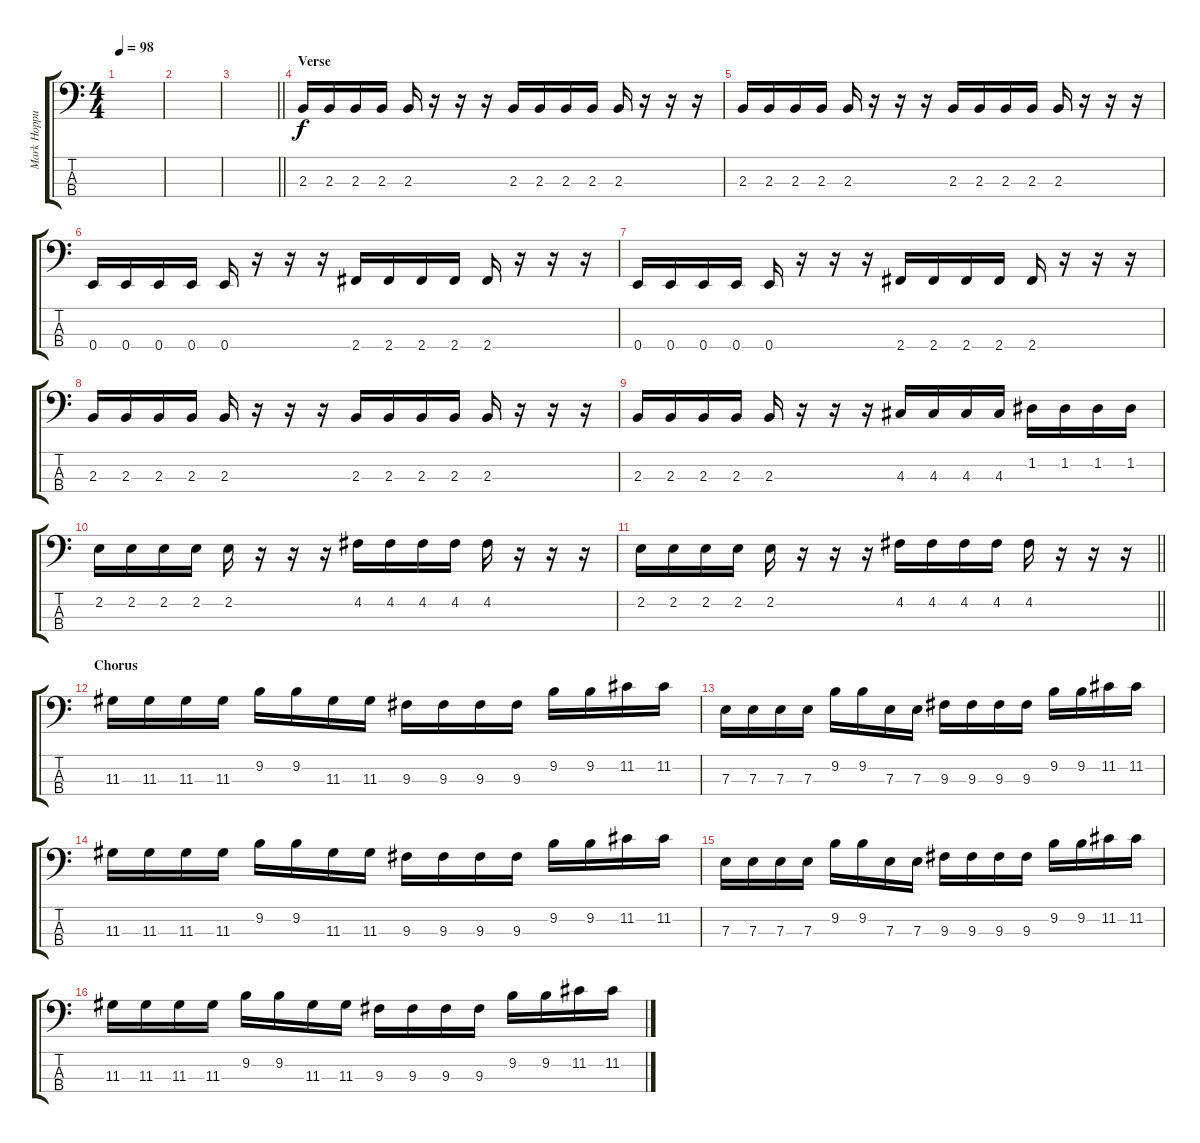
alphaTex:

\track ("Mark Hoppus" "Mark Hoppu") {instrument electricbasspick}
\staff {score tabs}
\tuning (G2 D2 A1 E1) {hide}
\ts (4 4)
\tempo 98
\clef f4
\ks c
|
|
\barLineRight lightlight
|
\section ("" "Verse")
2.3.16 2.3.16 2.3.16 2.3.16 2.3.16 r.16 r.16 r.16 2.3.16 2.3.16 2.3.16 2.3.16 2.3.16 r.16 r.16 r.16 |
2.3.16 2.3.16 2.3.16 2.3.16 2.3.16 r.16 r.16 r.16 2.3.16 2.3.16 2.3.16 2.3.16 2.3.16 r.16 r.16 r.16 |
0.4.16 0.4.16 0.4.16 0.4.16 0.4.16 r.16 r.16 r.16 2.4.16 2.4.16 2.4.16 2.4.16 2.4.16 r.16 r.16 r.16 |
0.4.16 0.4.16 0.4.16 0.4.16 0.4.16 r.16 r.16 r.16 2.4.16 2.4.16 2.4.16 2.4.16 2.4.16 r.16 r.16 r.16 |
2.3.16 2.3.16 2.3.16 2.3.16 2.3.16 r.16 r.16 r.16 2.3.16 2.3.16 2.3.16 2.3.16 2.3.16 r.16 r.16 r.16 |
2.3.16 2.3.16 2.3.16 2.3.16 2.3.16 r.16 r.16 r.16 4.3.16 4.3.16 4.3.16 4.3.16 1.2.16 1.2.16 1.2.16 1.2.16 |
2.2.16 2.2.16 2.2.16 2.2.16 2.2.16 r.16 r.16 r.16 4.2.16 4.2.16 4.2.16 4.2.16 4.2.16 r.16 r.16 r.16 |
\barLineRight lightlight
2.2.16 2.2.16 2.2.16 2.2.16 2.2.16 r.16 r.16 r.16 4.2.16 4.2.16 4.2.16 4.2.16 4.2.16 r.16 r.16 r.16 |
\section ("" "Chorus")
11.3.16 11.3.16 11.3.16 11.3.16 9.2.16 9.2.16 11.3.16 11.3.16 9.3.16 9.3.16 9.3.16 9.3.16 9.2.16 9.2.16 11.2.16 11.2.16 |
7.3.16 7.3.16 7.3.16 7.3.16 9.2.16 9.2.16 7.3.16 7.3.16 9.3.16 9.3.16 9.3.16 9.3.16 9.2.16 9.2.16 11.2.16 11.2.16 |
11.3.16 11.3.16 11.3.16 11.3.16 9.2.16 9.2.16 11.3.16 11.3.16 9.3.16 9.3.16 9.3.16 9.3.16 9.2.16 9.2.16 11.2.16 11.2.16 |
7.3.16 7.3.16 7.3.16 7.3.16 9.2.16 9.2.16 7.3.16 7.3.16 9.3.16 9.3.16 9.3.16 9.3.16 9.2.16 9.2.16 11.2.16 11.2.16 |
11.3.16 11.3.16 11.3.16 11.3.16 9.2.16 9.2.16 11.3.16 11.3.16 9.3.16 9.3.16 9.3.16 9.3.16 9.2.16 9.2.16 11.2.16 11.2.16
